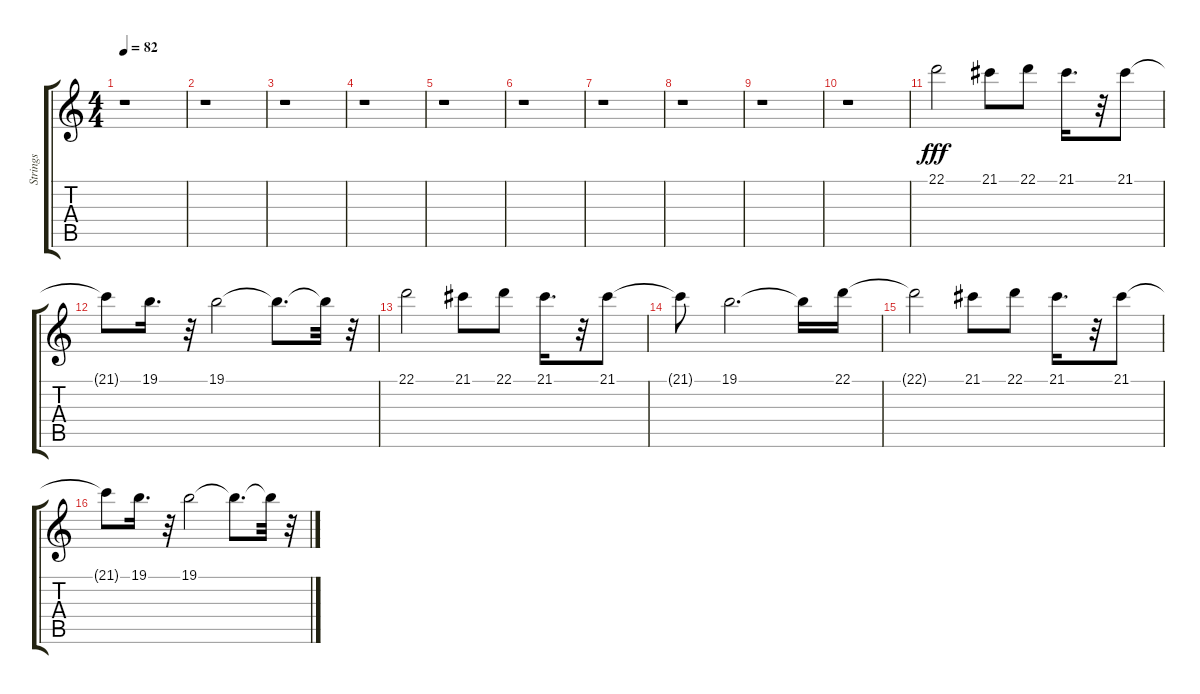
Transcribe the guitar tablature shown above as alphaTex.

\track ("Strings" "Strings") {instrument stringensemble1}
\staff {score tabs}
\tuning (E4 B3 G3 D3 A2 E2) {hide}
\ts (4 4)
\tempo 82
\clef g2
\ks c
r.1{dy fff} |
r.1 |
r.1 |
r.1 |
r.1 |
r.1 |
r.1 |
r.1 |
r.1 |
r.1 |
22.1.2 21.1.8 22.1.8 21.1.16{d} r.32 21.1.8 |
21.1{t}.8 19.1.16{d} r.32 19.1.2 19.1{t}.8{d} 19.1{t}.32 r.32 |
22.1.2 21.1.8 22.1.8 21.1.16{d} r.32 21.1.8 |
21.1{t}.8 19.1.2{d} 19.1{t}.16 22.1.16 |
22.1{t}.2 21.1.8 22.1.8 21.1.16{d} r.32 21.1.8 |
21.1{t}.8 19.1.16{d} r.32 19.1.2 19.1{t}.8{d} 19.1{t}.32 r.32
